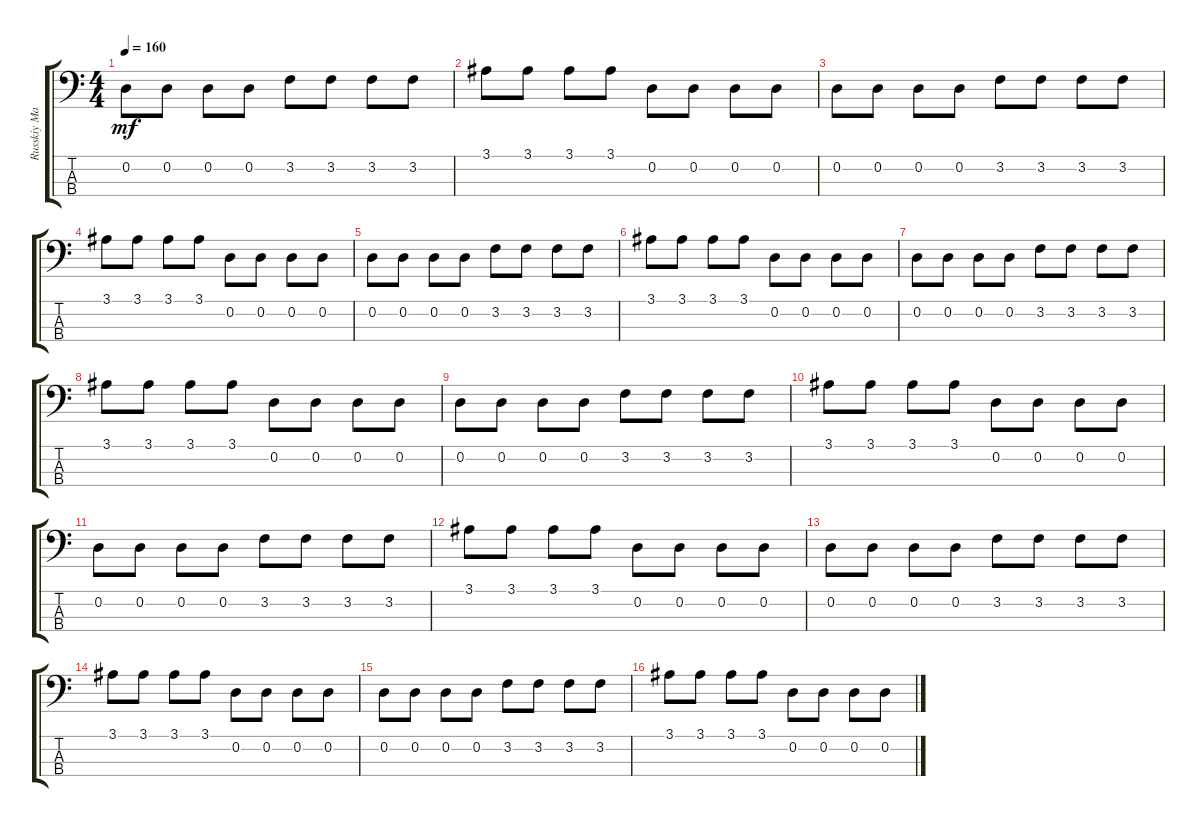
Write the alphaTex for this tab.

\track ("Russkiy Mat" "Russkiy Ma") {instrument fretlessbass}
\staff {score tabs}
\tuning (G2 D2 A1 E1) {hide}
\ts (4 4)
\tempo 160
\clef f4
\ks c
0.2.8{dy mf instrument fretlessbass} 0.2.8 0.2.8 0.2.8 3.2.8 3.2.8 3.2.8 3.2.8 |
3.1.8 3.1.8 3.1.8 3.1.8 0.2.8 0.2.8 0.2.8 0.2.8 |
0.2.8 0.2.8 0.2.8 0.2.8 3.2.8 3.2.8 3.2.8 3.2.8 |
3.1.8 3.1.8 3.1.8 3.1.8 0.2.8 0.2.8 0.2.8 0.2.8 |
0.2.8 0.2.8 0.2.8 0.2.8 3.2.8 3.2.8 3.2.8 3.2.8 |
3.1.8 3.1.8 3.1.8 3.1.8 0.2.8 0.2.8 0.2.8 0.2.8 |
0.2.8 0.2.8 0.2.8 0.2.8 3.2.8 3.2.8 3.2.8 3.2.8 |
3.1.8 3.1.8 3.1.8 3.1.8 0.2.8 0.2.8 0.2.8 0.2.8 |
0.2.8 0.2.8 0.2.8 0.2.8 3.2.8 3.2.8 3.2.8 3.2.8 |
3.1.8 3.1.8 3.1.8 3.1.8 0.2.8 0.2.8 0.2.8 0.2.8 |
0.2.8 0.2.8 0.2.8 0.2.8 3.2.8 3.2.8 3.2.8 3.2.8 |
3.1.8 3.1.8 3.1.8 3.1.8 0.2.8 0.2.8 0.2.8 0.2.8 |
0.2.8 0.2.8 0.2.8 0.2.8 3.2.8 3.2.8 3.2.8 3.2.8 |
3.1.8 3.1.8 3.1.8 3.1.8 0.2.8 0.2.8 0.2.8 0.2.8 |
0.2.8 0.2.8 0.2.8 0.2.8 3.2.8 3.2.8 3.2.8 3.2.8 |
3.1.8 3.1.8 3.1.8 3.1.8 0.2.8 0.2.8 0.2.8 0.2.8
